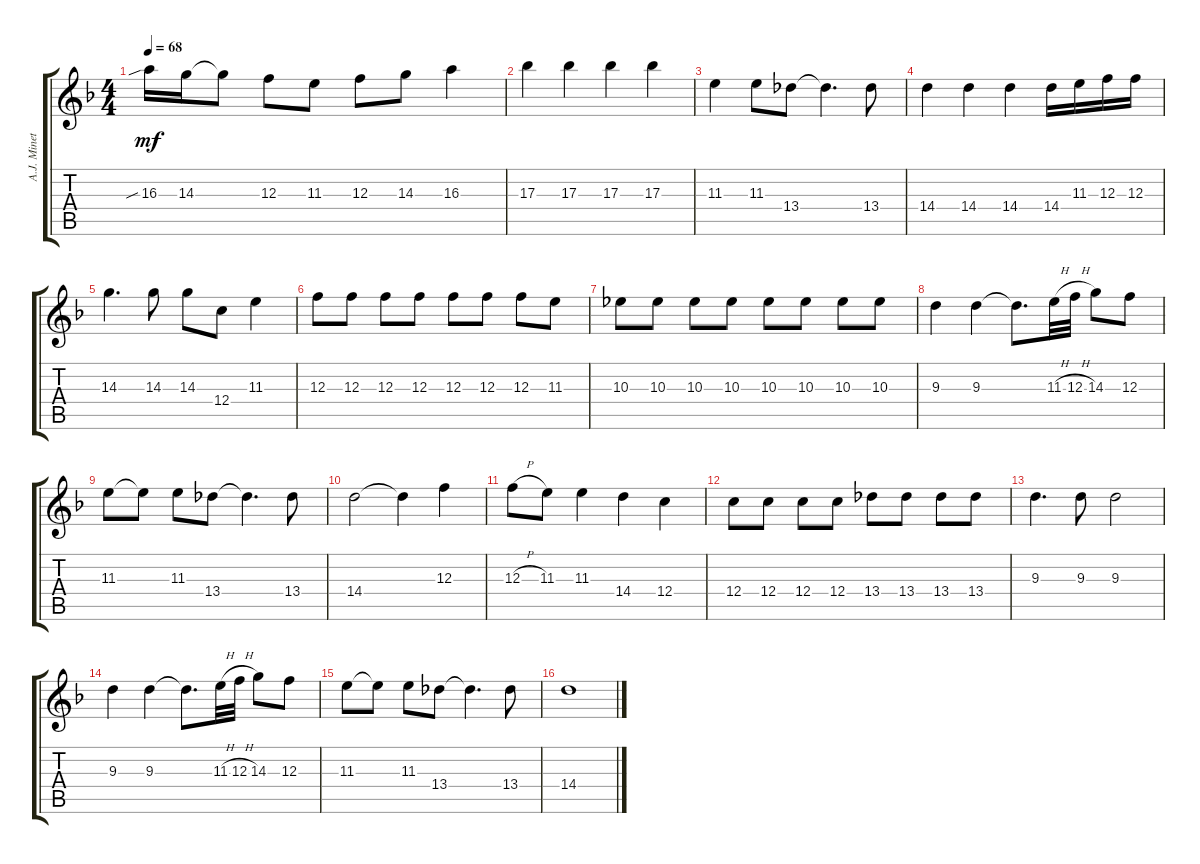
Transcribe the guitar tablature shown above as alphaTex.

\track ("A.J. Minette" "A.J. Minet") {instrument distortionguitar}
\staff {score tabs}
\tuning (D4 A3 F3 C3 G2 C2) {hide}
\ts (4 4)
\section ("" "")
\tempo 68
\clef g2
\ks dminor
16.3{sib}.16{dy mf} 14.3.16 14.3{t}.8 12.3.8 11.3.8 12.3.8 14.3.8 16.3.4 |
17.3.4 17.3.4 17.3.4 17.3.4 |
11.3.4 11.3.8 13.4.8 13.4{t}.4{d} 13.4.8 |
14.4.4 14.4.4 14.4.4 14.4.16 11.3.16 12.3.16 12.3.16 |
14.3.4{d} 14.3.8 14.3.8 12.4.8 11.3.4 |
12.3.8 12.3.8 12.3.8 12.3.8 12.3.8 12.3.8 12.3.8 11.3.8 |
10.3.8 10.3.8 10.3.8 10.3.8 10.3.8 10.3.8 10.3.8 10.3.8 |
9.3.4 9.3.4 9.3{t}.8{d} 11.3{h}.32 12.3{h}.32 14.3.8 12.3.8 |
11.3.8 11.3{t}.8 11.3.8 13.4.8 13.4{t}.4{d} 13.4.8 |
14.4.2 14.4{t}.4 12.3.4 |
12.3{h}.8 11.3.8 11.3.4 14.4.4 12.4.4 |
12.4.8 12.4.8 12.4.8 12.4.8 13.4.8 13.4.8 13.4.8 13.4.8 |
9.3.4{d} 9.3.8 9.3.2 |
9.3.4 9.3.4 9.3{t}.8{d} 11.3{h}.32 12.3{h}.32 14.3.8 12.3.8 |
11.3.8 11.3{t}.8 11.3.8 13.4.8 13.4{t}.4{d} 13.4.8 |
14.4.1
